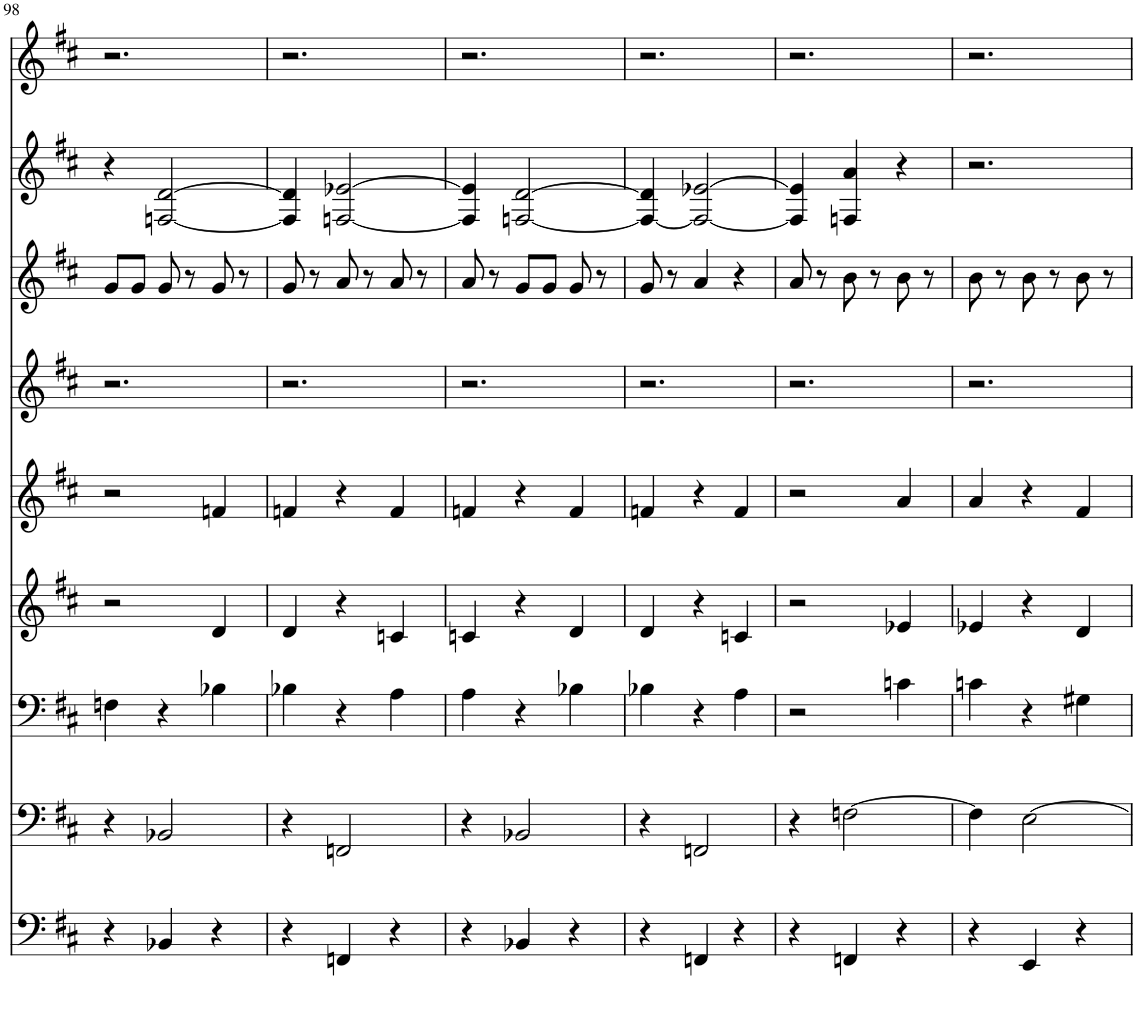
**kern	**kern	**kern	**kern	**kern	**kern	**kern	**kern	**kern
*part9	*part8	*part7	*part6	*part5	*part4	*part3	*part2	*part1
*staff9	*staff8	*staff7	*staff6	*staff5	*staff4	*staff3	*staff2	*staff1
*I"Double Bass	*I"Violoncello	*I"Viola	*I"Violine II	*I"Violin I	*I"Xylophone	*I"Trumpet	*I"French Horn	*I"Piccolo
*	*	*	*	*	*I'Xyl.	*I'Tpt	*I'Hn	*I'Picc
!!LO:PB:g=z
*clefF4	*clefF4	*clefF4	*clefG2	*clefG2	*clefG2	*clefG2	*clefG2	*clefG2
*	*	*	*	*	*	*Trd1c2	*Trd4c7	*Trd-7c-12
*k[f#c#]	*k[f#c#]	*k[f#c#]	*k[f#c#]	*k[f#c#]	*k[f#c#]	*k[f#c#]	*k[f#c#]	*k[f#c#]
*M3/4	*M3/4	*M3/4	*M3/4	*M3/4	*M3/4	*M3/4	*M3/4	*M3/4
=98	=98	=98	=98	=98	=98	=98	=98	=98
4r	4r	4Fn\	2r	2r	2.r	8g/L	4r	2.r
.	.	.	.	.	.	8g/J	.	.
4BB-X/	2BB-X/	4r	.	.	.	8g/	[2Fn/ [2d/	.
.	.	.	.	.	.	8r	.	.
4r	.	4B-X\	4d/	4fn/	.	8g/	.	.
.	.	.	.	.	.	8r	.	.
=99	=99	=99	=99	=99	=99	=99	=99	=99
4r	4r	4B-X\	4d/	4fn/	2.r	8g/	4F/] 4d/]	2.r
.	.	.	.	.	.	8r	.	.
4FFn/	2FFn/	4r	4r	4r	.	8a/	[2Fn/ [2e-X/	.
.	.	.	.	.	.	8r	.	.
4r	.	4A\	4cn/	4f/	.	8a/	.	.
.	.	.	.	.	.	8r	.	.
=100	=100	=100	=100	=100	=100	=100	=100	=100
4r	4r	4A\	4cn/	4fn/	2.r	8a/	4F/] 4e-/]	2.r
.	.	.	.	.	.	8r	.	.
4BB-X/	2BB-X/	4r	4r	4r	.	8g/L	[2Fn/ [2d/	.
.	.	.	.	.	.	8g/J	.	.
4r	.	4B-X\	4d/	4f/	.	8g/	.	.
.	.	.	.	.	.	8r	.	.
=101	=101	=101	=101	=101	=101	=101	=101	=101
4r	4r	4B-X\	4d/	4fn/	2.r	8g/	4F/_ 4d/]	2.r
.	.	.	.	.	.	8r	.	.
4FFn/	2FFn/	4r	4r	4r	.	4a/	2F/_ [2e-X/	.
4r	.	4A\	4cn/	4f/	.	4r	.	.
=102	=102	=102	=102	=102	=102	=102	=102	=102
4r	4r	2r	2r	2r	2.r	8a/	4F/] 4e-/]	2.r
.	.	.	.	.	.	8r	.	.
4FFn/	[2Fn\	.	.	.	.	8b\	4Fn/ 4a/	.
.	.	.	.	.	.	8r	.	.
4r	.	4cn\	4e-X/	4a/	.	8b\	4r	.
.	.	.	.	.	.	8r	.	.
=103	=103	=103	=103	=103	=103	=103	=103	=103
4r	4F\]	4cn\	4e-X/	4a/	2.r	8b\	2.r	2.r
.	.	.	.	.	.	8r	.	.
4EE/	[2E\	4r	4r	4r	.	8b\	.	.
.	.	.	.	.	.	8r	.	.
4r	.	4G#X\	4d/	4f#/	.	8b\	.	.
.	.	.	.	.	.	8r	.	.
=	=	=	=	=	=	=	=	=
*-	*-	*-	*-	*-	*-	*-	*-	*-
